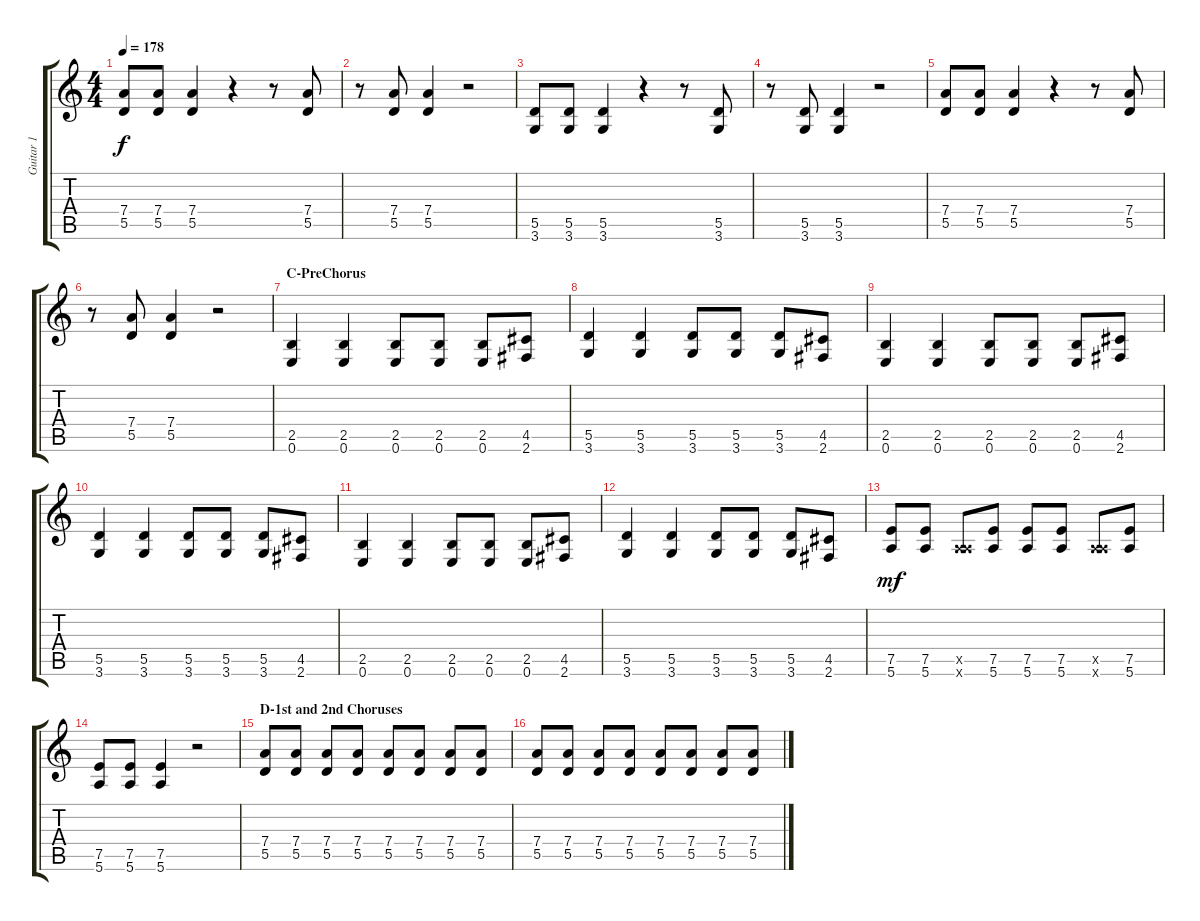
\track ("Guitar 1" "Guitar 1") {instrument overdrivenguitar}
\staff {score tabs}
\tuning (E4 B3 G3 D3 A2 E2) {hide}
\ts (4 4)
\tempo 178
\clef g2
\ks c
(7.4 5.5).8{dy f} (7.4 5.5).8 (7.4 5.5).4 r.4 r.8 (7.4 5.5).8 |
r.8 (7.4 5.5).8 (7.4 5.5).4 r.2 |
(5.5 3.6).8 (5.5 3.6).8 (5.5 3.6).4 r.4 r.8 (5.5 3.6).8 |
r.8 (5.5 3.6).8 (5.5 3.6).4 r.2 |
(7.4 5.5).8 (7.4 5.5).8 (7.4 5.5).4 r.4 r.8 (7.4 5.5).8 |
r.8 (7.4 5.5).8 (7.4 5.5).4 r.2 |
\section ("" "C-PreChorus")
(2.5 0.6).4 (2.5 0.6).4 (2.5 0.6).8 (2.5 0.6).8 (2.5 0.6).8 (4.5 2.6).8 |
(5.5 3.6).4 (5.5 3.6).4 (5.5 3.6).8 (5.5 3.6).8 (5.5 3.6).8 (4.5 2.6).8 |
(2.5 0.6).4 (2.5 0.6).4 (2.5 0.6).8 (2.5 0.6).8 (2.5 0.6).8 (4.5 2.6).8 |
(5.5 3.6).4 (5.5 3.6).4 (5.5 3.6).8 (5.5 3.6).8 (5.5 3.6).8 (4.5 2.6).8 |
(2.5 0.6).4 (2.5 0.6).4 (2.5 0.6).8 (2.5 0.6).8 (2.5 0.6).8 (4.5 2.6).8 |
(5.5 3.6).4 (5.5 3.6).4 (5.5 3.6).8 (5.5 3.6).8 (5.5 3.6).8 (4.5 2.6).8 |
(7.5 5.6).8{dy mf} (7.5 5.6).8 (0.5{x} 5.6{x}).8 (7.5 5.6).8 (7.5 5.6).8 (7.5 5.6).8 (0.5{x} 5.6{x}).8 (7.5 5.6).8 |
(7.5 5.6).8 (7.5 5.6).8 (7.5 5.6).4 r.2 |
\section ("" "D-1st and 2nd Choruses")
(7.4 5.5).8 (7.4 5.5).8 (7.4 5.5).8 (7.4 5.5).8 (7.4 5.5).8 (7.4 5.5).8 (7.4 5.5).8 (7.4 5.5).8 |
(7.4 5.5).8 (7.4 5.5).8 (7.4 5.5).8 (7.4 5.5).8 (7.4 5.5).8 (7.4 5.5).8 (7.4 5.5).8 (7.4 5.5{ss}).8
